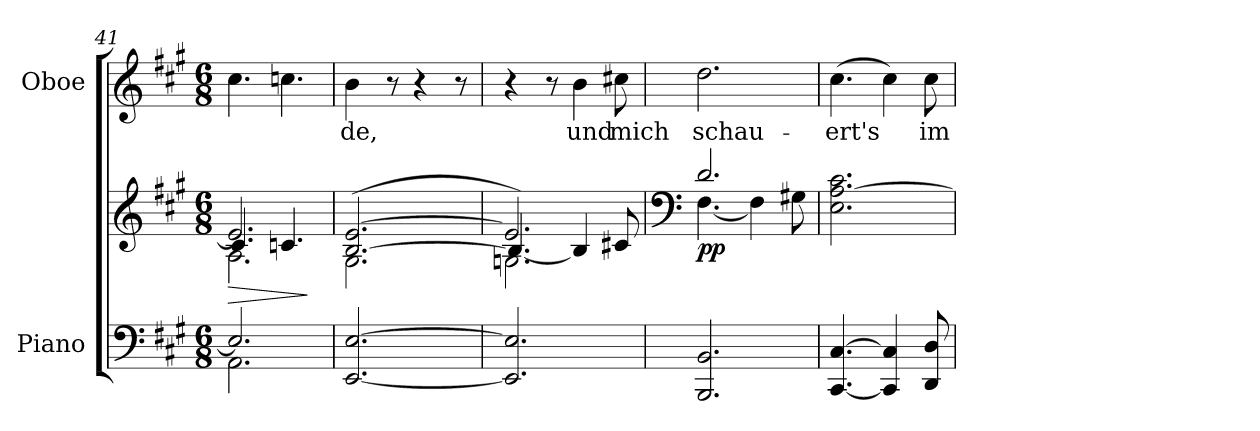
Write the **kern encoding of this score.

**kern	**kern	**dynam	**kern	**text
*part2	*part2	*part2	*part1	*part1
*staff3	*staff2	*staff2/3	*staff1	*staff1
*I"Piano	*	*	*I"Oboe	*
*I'Pno	*	*	*I'Ob	*
*clefF4	*clefG2	*	*clefG2	*
*k[f#c#g#]	*k[f#c#g#]	*	*k[f#c#g#]	*
*M6/8	*M6/8	*	*M6/8	*
=41	=41	=41	=41	=41
*^	*	*	*	*
!	!	!	!LO:HP:b	!	!
*	*	*^	*	*	*
*	*	*	*^	*	*	*
2.E/]	2.AA\	2.e/]	4.c#/	2.A\	>	4.cc#\	.
.	.	.	4.cn/	.	.	4.ccn\	.
*v	*v	*	*	*	*	*	*
*	*v	*v	*v	*	*	*
.	.	]	.	.
=42	=42	=42	=42	=42
*	*^	*	*	*
!	!	!	!	!	!LO:LY:b
[2.EE/ [2.E/	[2.B/ [2.e/	(2.G#\	.	4b\	-de,
.	.	.	.	8r	.
.	.	.	.	4r	.
.	.	.	.	8r	.
!!LO:LB:g=z
=43	=43	=43	=43	=43	=43
*	*	*^	*	*	*
2.EE/] 2.E/]	2.e/]	4.B/_)	2.Gn\	.	4r	.
.	.	.	.	.	8r	.
!	!	!	!	!	!	!LO:LY:b
.	.	4B/]	.	.	4b\	und
!	!	!	!	!	!	!LO:LY:b
.	.	8c#X/	.	.	8cc#X\	mich
*	*v	*v	*v	*	*	*
=44	=44	=44	=44	=44
*	*clefF4	*	*	*
*	*^	*	*	*
!	!	!	!LO:DY:b	!	!LO:LY:b
2.BBB/ 2.BB/	2.d/	[4.F#\	pp	2.dd\	schau-
.	.	4F#\]	.	.	.
.	.	8G#X\	.	.	.
=45	=45	=45	=45	=45	=45
!	!	!	!	!	!LO:LY:b
*	*v	*v	*	*	*
[4.CC#/ [4.C#/	2.E\ [2.A\ 2.c#\	.	(4.cc#\	-ert's
4CC#/] 4C#/]	.	.	4cc#\)	.
!	!	!	!	!LO:LY:b
8DD/ 8D/	.	.	8cc#\	im
=	=	=	=	=
*-	*-	*-	*-	*-
